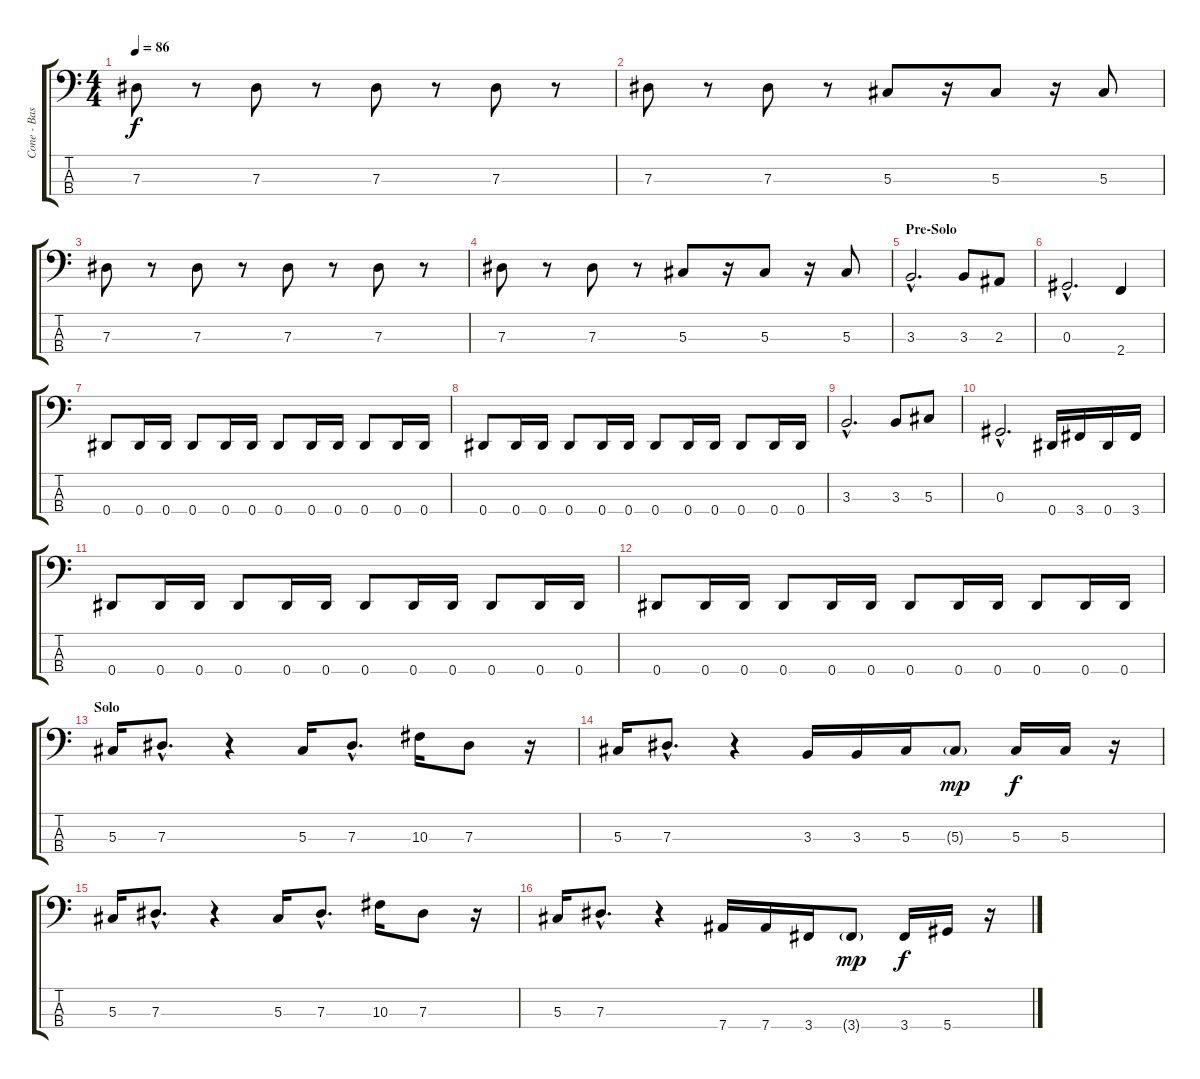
\track ("Cone - Bass Effect" "Cone - Bas") {instrument distortionguitar}
\staff {score tabs}
\tuning (Gb2 Db2 Ab1 Eb1) {hide}
\ts (4 4)
\tempo 86
\clef f4
\ks c
7.3.8{dy f} r.8 7.3.8 r.8 7.3.8 r.8 7.3.8 r.8 |
7.3.8 r.8 7.3.8 r.8 5.3.8 r.16 5.3.8 r.16 5.3.8 |
7.3.8 r.8 7.3.8 r.8 7.3.8 r.8 7.3.8 r.8 |
7.3.8 r.8 7.3.8 r.8 5.3.8 r.16 5.3.8 r.16 5.3.8 |
\section ("" "Pre-Solo")
3.3{hac}.2{d} 3.3.8 2.3.8 |
0.3{hac}.2{d} 2.4.4 |
0.4.8 0.4.16 0.4.16 0.4.8 0.4.16 0.4.16 0.4.8 0.4.16 0.4.16 0.4.8 0.4.16 0.4.16 |
0.4.8 0.4.16 0.4.16 0.4.8 0.4.16 0.4.16 0.4.8 0.4.16 0.4.16 0.4.8 0.4.16 0.4.16 |
3.3{hac}.2{d} 3.3.8 5.3.8 |
0.3{hac}.2{d} 0.4.16 3.4.16 0.4.16 3.4.16 |
0.4.8 0.4.16 0.4.16 0.4.8 0.4.16 0.4.16 0.4.8 0.4.16 0.4.16 0.4.8 0.4.16 0.4.16 |
0.4.8 0.4.16 0.4.16 0.4.8 0.4.16 0.4.16 0.4.8 0.4.16 0.4.16 0.4.8 0.4.16 0.4.16 |
\section ("" "Solo")
5.3.16 7.3{hac}.8{d} r.4 5.3.16 7.3{hac}.8{d} 10.3.16 7.3.8 r.16 |
5.3.16 7.3{hac}.8{d} r.4 3.3.16 3.3.16 5.3.16 5.3{g}.8{dy mp} 5.3.16{dy f} 5.3.16 r.16 |
5.3.16 7.3{hac}.8{d} r.4 5.3.16 7.3{hac}.8{d} 10.3.16 7.3.8 r.16 |
5.3.16 7.3{hac}.8{d} r.4 7.4.16 7.4.16 3.4.16 3.4{g}.8{dy mp} 3.4.16{dy f} 5.4.16 r.16
